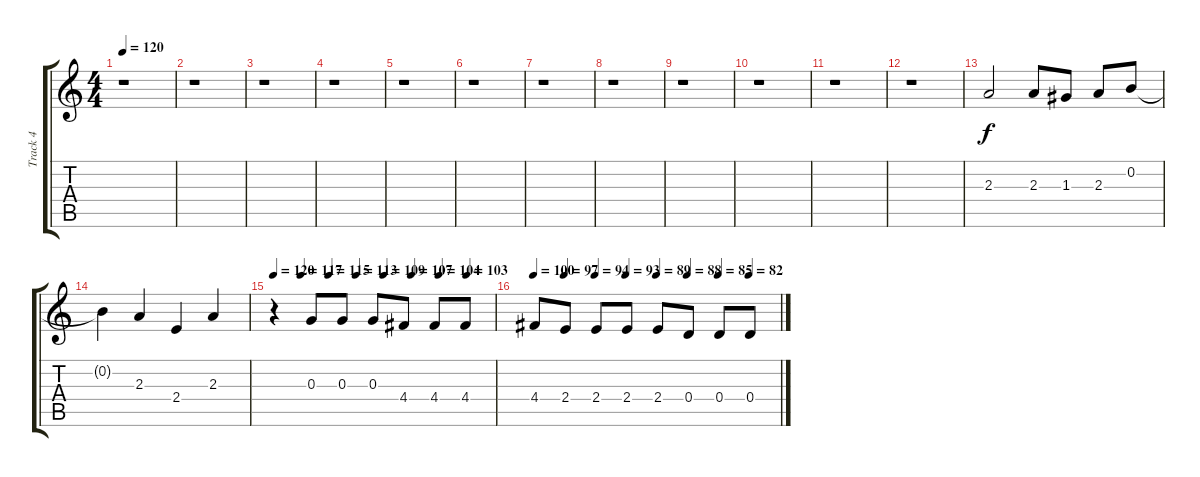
\track ("Track 4" "Track 4") {instrument acousticguitarsteel}
\staff {score tabs}
\tuning (E4 B3 G3 D3 A2 E2) {hide}
\ts (4 4)
\tempo 120
\clef g2
\ks c
r.1{dy f} |
r.1 |
r.1 |
r.1 |
r.1 |
r.1 |
r.1 |
r.1 |
r.1 |
r.1 |
r.1 |
r.1 |
2.3.2 2.3.8 1.3.8 2.3.8 0.2.8 |
0.2{t}.4 2.3.4 2.4.4 2.3.4 |
\tempo 120
\tempo (117 0.125)
\tempo (115 0.25)
\tempo (113 0.375)
\tempo (109 0.5)
\tempo (107 0.625)
\tempo (104 0.75)
\tempo (103 0.875)
r.4 0.3.8 0.3.8 0.3.8 4.4.8 4.4.8 4.4.8 |
\tempo 100
\tempo (97 0.125)
\tempo (94 0.25)
\tempo (93 0.375)
\tempo (89 0.5)
\tempo (88 0.625)
\tempo (85 0.75)
\tempo (82 0.875)
4.4.8 2.4.8 2.4.8 2.4.8 2.4.8 0.4.8 0.4.8 0.4.8
